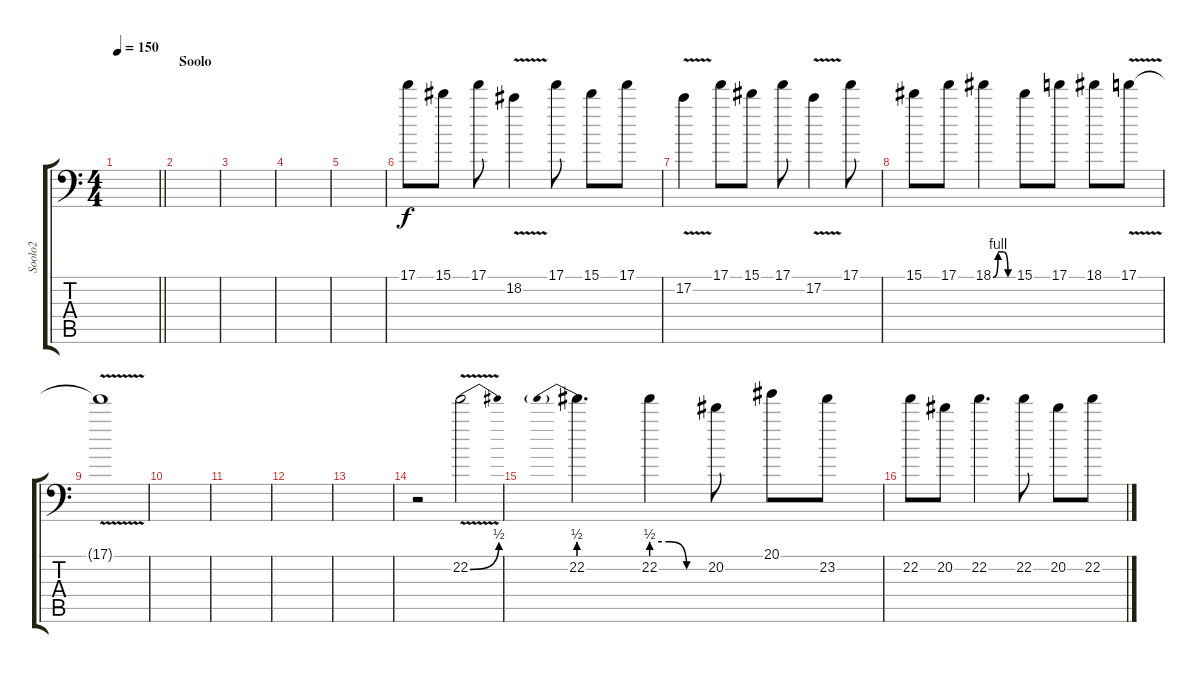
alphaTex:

\track ("Soolo2" "Soolo2") {instrument distortionguitar}
\staff {score tabs}
\tuning (C4 G3 Eb3 Bb2 F2 Bb1) {hide}
\ts (4 4)
\tempo 150
\clef f4
\barLineRight lightlight
\ks c
|
\section ("" "Soolo")
|
|
|
|
17.1.8 15.1.8 17.1.8 18.2{v}.4 17.1.8 15.1.8 17.1.8 |
17.2{v}.4 17.1.8 15.1.8 17.1.8 17.2{v}.4 17.1.8 |
15.1.8 17.1.8 18.1{be (custom 0 0 15 4 30 4 45 0 60 0)}.4 15.1.8 17.1.8 18.1.8 17.1{v}.8 |
17.1{t}.1 |
|
|
|
|
r.2 22.2{be (bend 0 0 60 2) v}.2 |
22.2{be (prebend 0 2 60 2)}.4{d} 22.2{be (custom 0 2 20 2 40 0 60 0)}.4 20.2.8 20.1.8 23.2.8 |
22.2.8 20.2.8 22.2.4{d} 22.2.8 20.2.8 22.2.8
